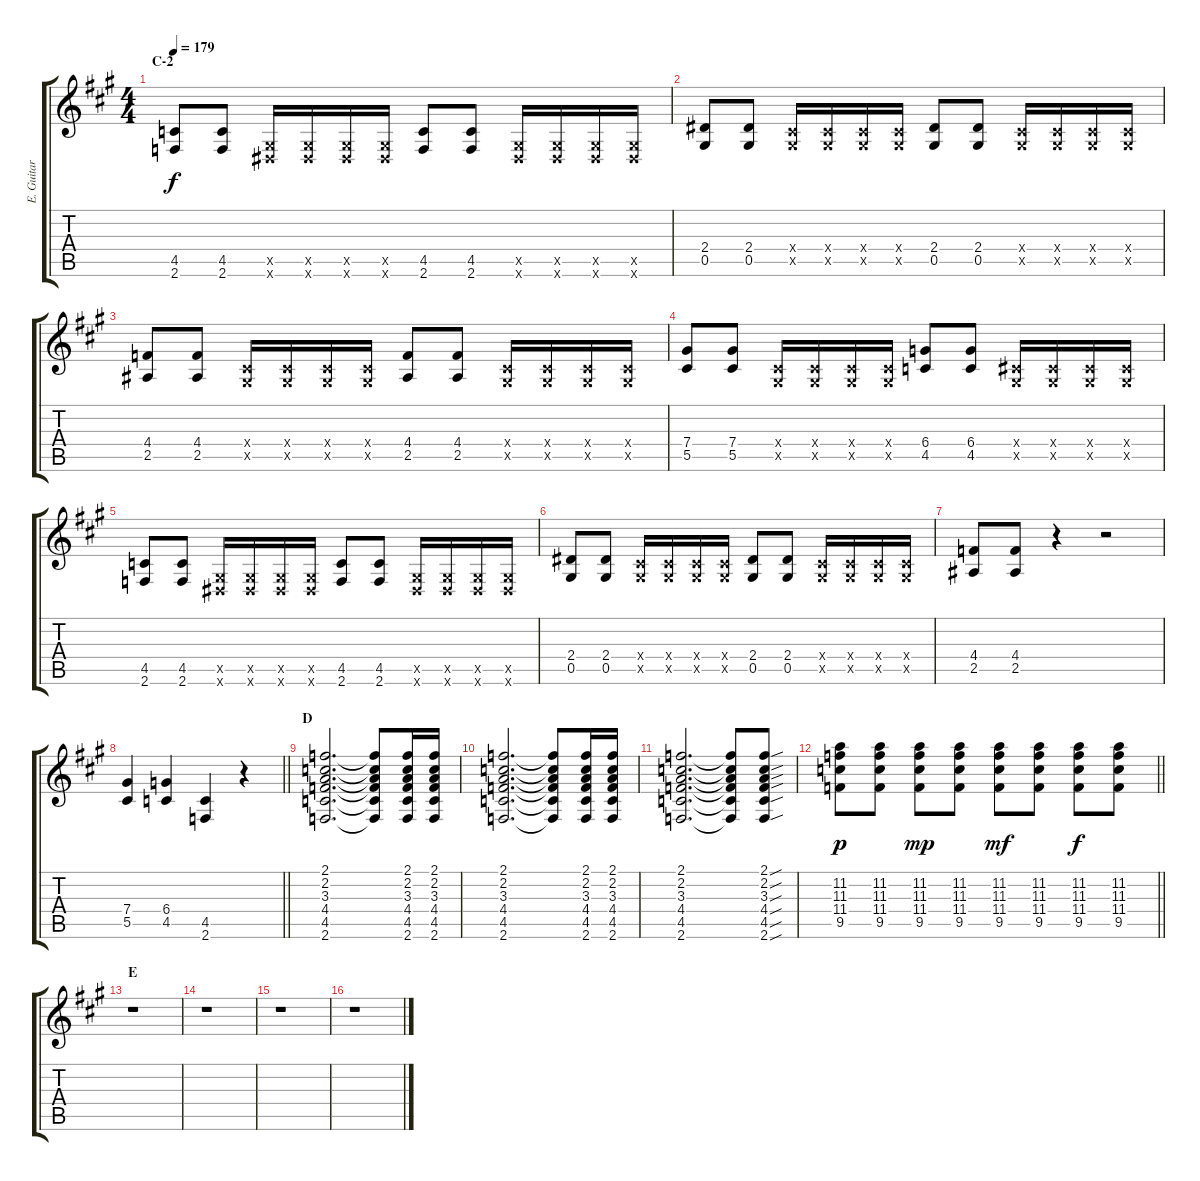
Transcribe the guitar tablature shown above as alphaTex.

\track ("E. Guitar II" "E. Guitar ") {instrument overdrivenguitar}
\staff {score tabs}
\tuning (Eb4 Bb3 Gb3 Db3 Ab2 Eb2) {hide}
\ts (4 4)
\section ("" "C-2")
\tempo 179
\clef g2
\ks a
(4.5 2.6).8{dy f} (4.5 2.6).8 (0.5{x} 0.6{x}).16 (0.5{x} 0.6{x}).16 (0.5{x} 0.6{x}).16 (0.5{x} 0.6{x}).16 (4.5 2.6).8 (4.5 2.6).8 (0.5{x} 0.6{x}).16 (0.5{x} 0.6{x}).16 (0.5{x} 0.6{x}).16 (0.5{x} 0.6{x}).16 |
(2.4 0.5).8 (2.4 0.5).8 (0.4{x} 0.5{x}).16 (0.4{x} 0.5{x}).16 (0.4{x} 0.5{x}).16 (0.4{x} 0.5{x}).16 (2.4 0.5).8 (2.4 0.5).8 (0.4{x} 0.5{x}).16 (0.4{x} 0.5{x}).16 (0.4{x} 0.5{x}).16 (0.4{x} 0.5{x}).16 |
(4.4 2.5).8 (4.4 2.5).8 (0.4{x} 0.5{x}).16 (0.4{x} 0.5{x}).16 (0.4{x} 0.5{x}).16 (0.4{x} 0.5{x}).16 (4.4 2.5).8 (4.4 2.5).8 (0.4{x} 0.5{x}).16 (0.4{x} 0.5{x}).16 (0.4{x} 0.5{x}).16 (0.4{x} 0.5{x}).16 |
(7.4 5.5).8 (7.4 5.5).8 (0.4{x} 0.5{x}).16 (0.4{x} 0.5{x}).16 (0.4{x} 0.5{x}).16 (0.4{x} 0.5{x}).16 (6.4 4.5).8 (6.4 4.5).8 (0.4{x} 0.5{x}).16 (0.4{x} 0.5{x}).16 (0.4{x} 0.5{x}).16 (0.4{x} 0.5{x}).16 |
(4.5 2.6).8 (4.5 2.6).8 (0.5{x} 0.6{x}).16 (0.5{x} 0.6{x}).16 (0.5{x} 0.6{x}).16 (0.5{x} 0.6{x}).16 (4.5 2.6).8 (4.5 2.6).8 (0.5{x} 0.6{x}).16 (0.5{x} 0.6{x}).16 (0.5{x} 0.6{x}).16 (0.5{x} 0.6{x}).16 |
(2.4 0.5).8 (2.4 0.5).8 (0.4{x} 0.5{x}).16 (0.4{x} 0.5{x}).16 (0.4{x} 0.5{x}).16 (0.4{x} 0.5{x}).16 (2.4 0.5).8 (2.4 0.5).8 (0.4{x} 0.5{x}).16 (0.4{x} 0.5{x}).16 (0.4{x} 0.5{x}).16 (0.4{x} 0.5{x}).16 |
(4.4 2.5).8 (4.4 2.5).8 r.4 r.2 |
\barLineRight lightlight
(7.4 5.5).4 (6.4 4.5).4 (4.5 2.6).4 r.4 |
\section ("" "D")
(2.1 2.2 3.3 4.4 4.5 2.6).2{d} (2.1{t} 2.2{t} 3.3{t} 4.4{t} 4.5{t} 2.6{t}).8 (2.1 2.2 3.3 4.4 4.5 2.6).16 (2.1 2.2 3.3 4.4 4.5 2.6).16 |
(2.1 2.2 3.3 4.4 4.5 2.6).2{d} (2.1{t} 2.2{t} 3.3{t} 4.4{t} 4.5{t} 2.6{t}).8 (2.1 2.2 3.3 4.4 4.5 2.6).16 (2.1 2.2 3.3 4.4 4.5 2.6).16 |
(2.1 2.2 3.3 4.4 4.5 2.6).2{d} (2.1{t} 2.2{t} 3.3{t} 4.4{t} 4.5{t} 2.6{t}).8 (2.1{sou} 2.2{sou} 3.3{sou} 4.4{sou} 4.5{sou} 2.6{sou}).8 |
\barLineRight lightlight
(11.2 11.3 11.4 9.5).8{dy p} (11.2 11.3 11.4 9.5).8 (11.2 11.3 11.4 9.5).8{dy mp} (11.2 11.3 11.4 9.5).8 (11.2 11.3 11.4 9.5).8{dy mf} (11.2 11.3 11.4 9.5).8 (11.2 11.3 11.4 9.5).8{dy f} (11.2 11.3 11.4 9.5).8 |
\section ("" "E")
r.1 |
r.1 |
r.1 |
r.1
